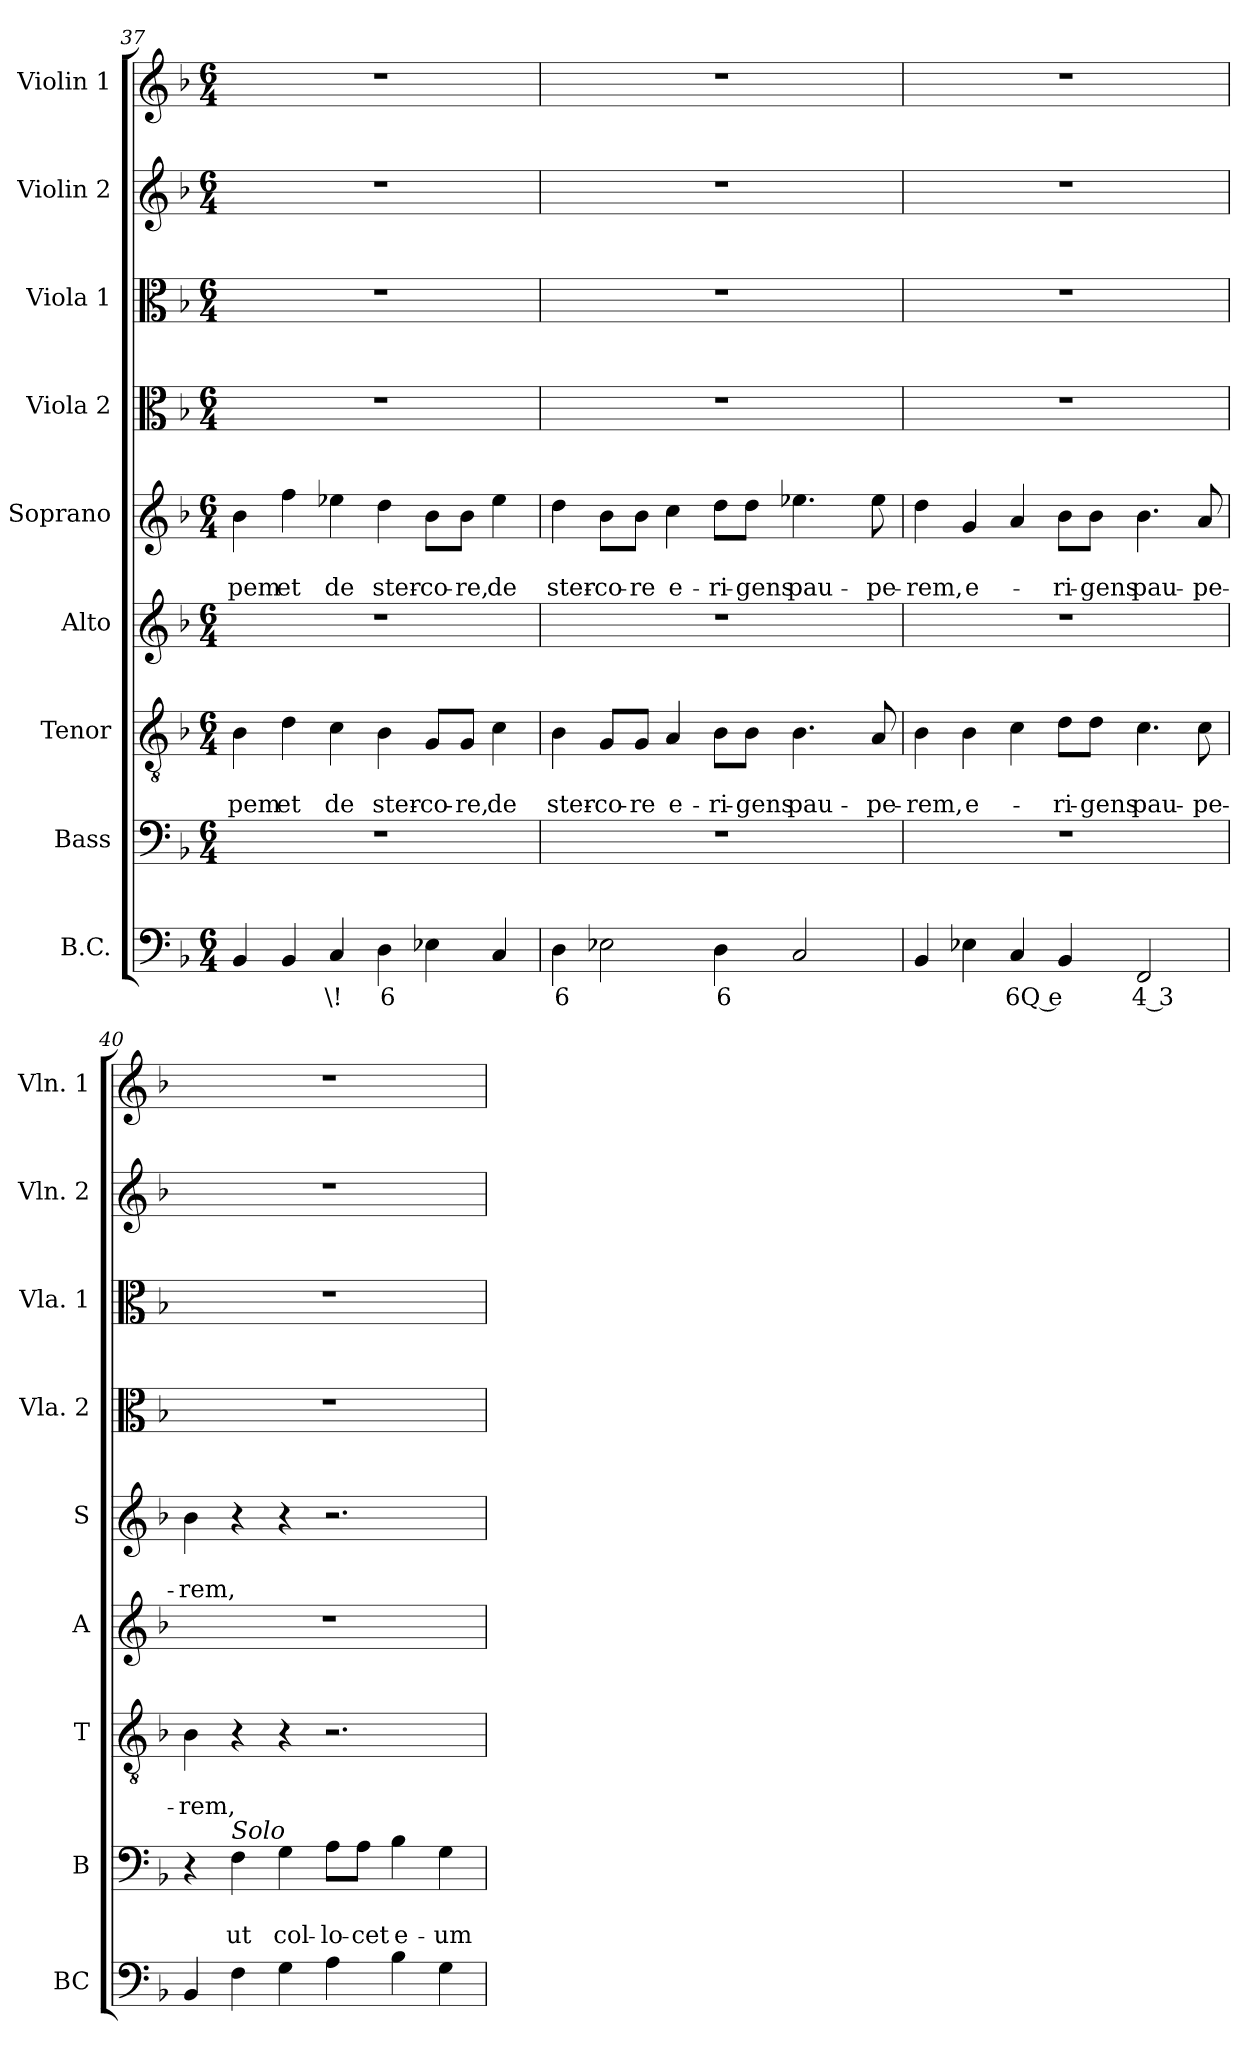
**kern	**text	**kern	**text	**text	**kern	**text	**text	**kern	**kern	**text	**text	**kern	**kern	**kern	**kern
*part9	*part9	*part8	*part8	*part8	*part7	*part7	*part7	*part6	*part5	*part5	*part5	*part4	*part3	*part2	*part1
*staff9	*staff9	*staff8	*staff8	*staff8	*staff7	*staff7	*staff7	*staff6	*staff5	*staff5	*staff5	*staff4	*staff3	*staff2	*staff1
*I"B.C.	*	*I"Bass	*	*	*I"Tenor	*	*	*I"Alto	*I"Soprano	*	*	*I"Viola 2	*I"Viola 1	*I"Violin 2	*I"Violin 1
*I'BC	*	*I'B	*	*	*I'T	*	*	*I'A	*I'S	*	*	*I'Vla. 2	*I'Vla. 1	*I'Vln. 2	*I'Vln. 1
!!LO:PB:g=z
*clefF4	*	*clefF4	*	*	*clefGv2	*	*	*clefG2	*clefG2	*	*	*clefC3	*clefC3	*clefG2	*clefG2
*k[b-]	*	*k[b-]	*	*	*k[b-]	*	*	*k[b-]	*k[b-]	*	*	*k[b-]	*k[b-]	*k[b-]	*k[b-]
*F:	*	*F:	*	*	*F:	*	*	*F:	*F:	*	*	*F:	*F:	*F:	*F:
*M6/4	*	*M6/4	*	*	*M6/4	*	*	*M6/4	*M6/4	*	*	*M6/4	*M6/4	*M6/4	*M6/4
=37	=37	=37	=37	=37	=37	=37	=37	=37	=37	=37	=37	=37	=37	=37	=37
!	!	!	!	!	!	!	!LO:LY:b	!	!	!	!LO:LY:b	!	!	!	!
4BB-/	.	1.r	.	.	4B-\	.	-pem	1.r	4b-\	.	-pem	1.r	1.r	1.r	1.r
!	!	!	!	!	!	!	!LO:LY:b	!	!	!	!LO:LY:b	!	!	!	!
4BB-/	.	.	.	.	4d\	.	et	.	4ff\	.	et	.	.	.	.
!	!LO:LY:b	!	!	!	!	!	!LO:LY:b	!	!	!	!LO:LY:b	!	!	!	!
4C/	\!	.	.	.	4c\	.	de	.	4ee-X\	.	de	.	.	.	.
!	!LO:LY:b	!	!	!	!	!	!LO:LY:b	!	!	!	!LO:LY:b	!	!	!	!
4D\	6	.	.	.	4B-\	.	ster-	.	4dd\	.	ster-	.	.	.	.
!	!	!	!	!	!	!	!LO:LY:b	!	!	!	!LO:LY:b	!	!	!	!
4E-X\	.	.	.	.	8G/L	.	-co-	.	8b-\L	.	-co-	.	.	.	.
!	!	!	!	!	!	!	!LO:LY:b	!	!	!	!LO:LY:b	!	!	!	!
.	.	.	.	.	8G/J	.	-re,	.	8b-\J	.	-re,	.	.	.	.
!	!	!	!	!	!	!	!LO:LY:b	!	!	!	!LO:LY:b	!	!	!	!
4C/	.	.	.	.	4c\	.	de	.	4ee-\	.	de	.	.	.	.
=38	=38	=38	=38	=38	=38	=38	=38	=38	=38	=38	=38	=38	=38	=38	=38
!	!LO:LY:b	!	!	!	!	!	!LO:LY:b	!	!	!	!LO:LY:b	!	!	!	!
*^	*	*	*	*	*	*	*	*	*	*	*	*	*	*	*
4D\	4ryy	6	1.r	.	.	4B-\	.	ster-	1.r	4dd\	.	ster-	1.r	1.r	1.r	1.r
!	!	!	!	!	!	!	!	!LO:LY:b	!	!	!	!LO:LY:b	!	!	!	!
2E-X\	4ryy	.	.	.	.	8G/L	.	-co-	.	8b-\L	.	-co-	.	.	.	.
!	!	!	!	!	!	!	!	!LO:LY:b	!	!	!	!LO:LY:b	!	!	!	!
.	.	.	.	.	.	8G/J	.	-re	.	8b-\J	.	-re	.	.	.	.
!	!	!	!	!	!	!	!	!LO:LY:b	!	!	!	!LO:LY:b	!	!	!	!
.	4ryy	.	.	.	.	4A/	.	e-	.	4cc\	.	e-	.	.	.	.
!	!	!LO:LY:b	!	!	!	!	!	!LO:LY:b	!	!	!	!LO:LY:b	!	!	!	!
4D\	4ryy	6	.	.	.	8B-\L	.	-ri-	.	8dd\L	.	-ri-	.	.	.	.
!	!	!	!	!	!	!	!	!LO:LY:b	!	!	!	!LO:LY:b	!	!	!	!
.	.	.	.	.	.	8B-\J	.	-gens	.	8dd\J	.	-gens	.	.	.	.
!	!	!	!	!	!	!	!	!LO:LY:b	!	!	!	!LO:LY:b	!	!	!	!
2C/	4ryy	.	.	.	.	4.B-\	.	pau-	.	4.ee-X\	.	pau-	.	.	.	.
.	4ryy	.	.	.	.	.	.	.	.	.	.	.	.	.	.	.
!	!	!	!	!	!	!	!	!LO:LY:b	!	!	!	!LO:LY:b	!	!	!	!
.	.	.	.	.	.	8A/	.	-pe-	.	8ee-\	.	-pe-	.	.	.	.
*v	*v	*	*	*	*	*	*	*	*	*	*	*	*	*	*	*
=39	=39	=39	=39	=39	=39	=39	=39	=39	=39	=39	=39	=39	=39	=39	=39
!	!	!	!	!	!	!	!LO:LY:b	!	!	!	!LO:LY:b	!	!	!	!
4BB-/	.	1.r	.	.	4B-\	.	-rem,	1.r	4dd\	.	-rem,	1.r	1.r	1.r	1.r
!	!	!	!	!	!	!	!LO:LY:b	!	!	!	!LO:LY:b	!	!	!	!
4E-X\	.	.	.	.	4B-\	.	e-	.	4g/	.	e-	.	.	.	.
!	!LO:LY:b	!	!	!	!	!	!	!	!	!	!	!	!	!	!
4C/	6Q e	.	.	.	4c\	.	.	.	4a/	.	.	.	.	.	.
!	!	!	!	!	!	!	!LO:LY:b	!	!	!	!LO:LY:b	!	!	!	!
4BB-/	.	.	.	.	8d\L	.	-ri-	.	8b-\L	.	-ri-	.	.	.	.
!	!	!	!	!	!	!	!LO:LY:b	!	!	!	!LO:LY:b	!	!	!	!
.	.	.	.	.	8d\J	.	-gens	.	8b-\J	.	-gens	.	.	.	.
!	!LO:LY:b	!	!	!	!	!	!LO:LY:b	!	!	!	!LO:LY:b	!	!	!	!
2FF/	4 3	.	.	.	4.c\	.	pau-	.	4.b-\	.	pau-	.	.	.	.
!	!	!	!	!	!	!	!LO:LY:b	!	!	!	!LO:LY:b	!	!	!	!
.	.	.	.	.	8c\	.	-pe-	.	8a/	.	-pe-	.	.	.	.
=40	=40	=40	=40	=40	=40	=40	=40	=40	=40	=40	=40	=40	=40	=40	=40
!	!	!	!	!	!	!	!LO:LY:b	!	!	!	!LO:LY:b	!	!	!	!
4BB-/	.	4r	.	.	4B-\	.	-rem,	1.r	4b-\	.	-rem,	1.r	1.r	1.r	1.r
!	!	!LO:TX:a:i:t=Solo	!	!	!	!	!	!	!	!	!	!	!	!	!
!	!	!	!	!LO:LY:b	!	!	!	!	!	!	!	!	!	!	!
4F\	.	4F\	.	ut	4r	.	.	.	4r	.	.	.	.	.	.
!	!	!	!	!LO:LY:b	!	!	!	!	!	!	!	!	!	!	!
4G\	.	4G\	.	col-	4r	.	.	.	4r	.	.	.	.	.	.
!	!	!	!	!LO:LY:b	!	!	!	!	!	!	!	!	!	!	!
4A\	.	8A\L	.	-lo-	2.r	.	.	.	2.r	.	.	.	.	.	.
!	!	!	!	!LO:LY:b	!	!	!	!	!	!	!	!	!	!	!
.	.	8A\J	.	-cet	.	.	.	.	.	.	.	.	.	.	.
!	!	!	!	!LO:LY:b	!	!	!	!	!	!	!	!	!	!	!
4B-\	.	4B-\	.	e-	.	.	.	.	.	.	.	.	.	.	.
!	!	!	!	!LO:LY:b	!	!	!	!	!	!	!	!	!	!	!
4G\	.	4G\	.	-um	.	.	.	.	.	.	.	.	.	.	.
=	=	=	=	=	=	=	=	=	=	=	=	=	=	=	=
*-	*-	*-	*-	*-	*-	*-	*-	*-	*-	*-	*-	*-	*-	*-	*-
